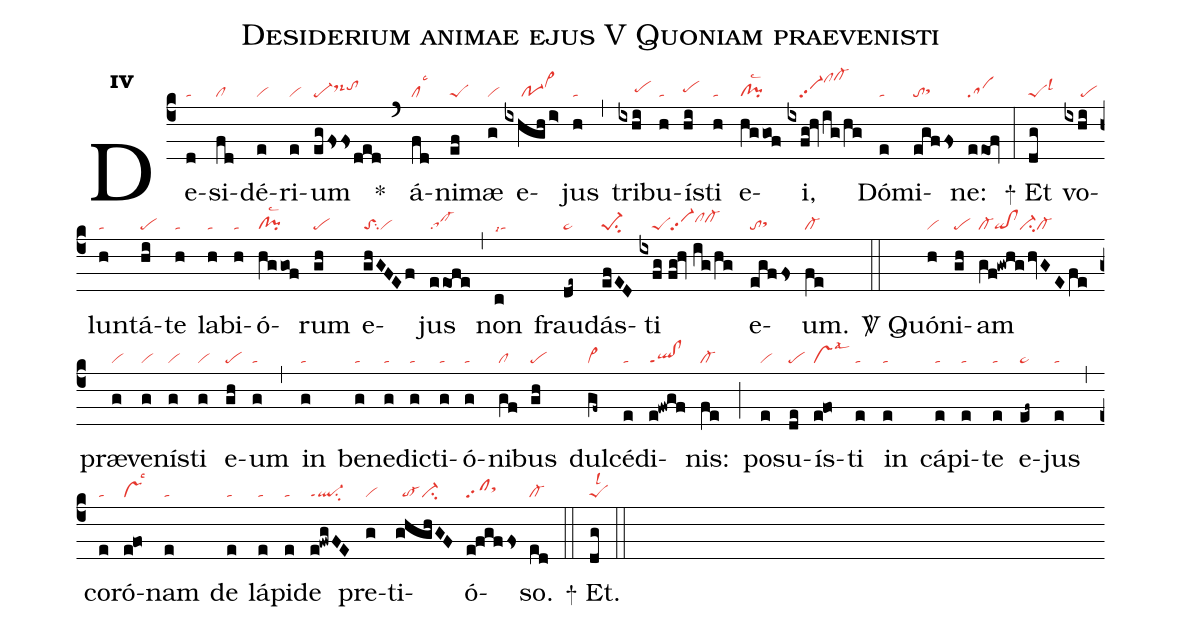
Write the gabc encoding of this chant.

name:Desiderium animae ejus V Quoniam praevenisti;
office-part:re;
mode:4;
nabc-lines:1;
%%
initial-style: 1;
name: Desiderium animae ejus;
mode: 4;
office-part: Responsorium;
annotation: Resp.;
annotation: iv;
nabc-lines:1;
%%
(c4) De(d|ta)si(fd|cl)dé(e|vi)ri(e|vi)um(egfsfsded|pe-ds-hitohi) <sp>*</sp>(`) á(fd|cllsc3)ni(ef|peS)mæ(g|vi) e(ixhgh/i>|/////po-1vi>hj)jus(h|ta) (,) tri(ixhi|/////pehh)bu(h|ta)ís(hi|pehh)ti(h|ta) e(hggof|cl!pilsc2)i,(ixfg!hv/ig/hg|////vi-pp2clhlcl-hm) Dó(e|ta)mi(egffs|tosthh)ne:(eeof|sa) (:)
<sp>+</sp> Et(dg|peSlsl3) vo(ixhi|/////pe)lun(h|ta)tá(hi|pe)te(h|ta) la(h|ta)bi(h|ta)ó(hggof|cl!pilsc2)rum(gh|pe) e(ghGFEf|toSsu2vi)jus(e/eofe|sa!cl-) (,) non(c|talsi7) frau(de~|pe~)dás(efED|pe-1su2)ti(ixfg//fg!hv//ig/hg|////peSvi-pp2clhicl-hi) e(egffs|tosthh)um.(fe|cl-) (::)

<sp>V/</sp> Quón(h|vi)i(gh|pe)am(gf!gwhghvGEfe|cl-qi!clvi-su2cl-) præ(g|vi)ve(g|vi)nís(g|vi)ti(g|vi) e(gh|pe)um(g|ta) (,) in(g|ta) be(g|ta)ne(g|ta)dic(g|ta)ti(g|ta)ó(g|ta)ni(gf|cl)bus(gh|pe) dul(gf~|vi>)cé(e|ta)di(e!fwgf|ql!clppt1)nis:(fe|cl-) (;) po(e|vi)su(de|pe)ís(e@fo|vslsal3)ti(e|ta) in(e|ta) cá(e|ta)pi(e|ta)te(e|ta) e(ef~|pe~)jus(e|ta) (,) co(e|ta)ró(e@fo|vslsc3)nam(e|ta) de(e|ta) lá(e|ta)pi(e|ta)de(e!fwgFE|ql-ppt1su2) pre(g|vi)ti(ghghGF|//to-ci-)ó(e!fgffs|clpp2sthi)so.(ed|cl-) (::)
<sp>+</sp> Et.(dg|peSlsl2) (::)
